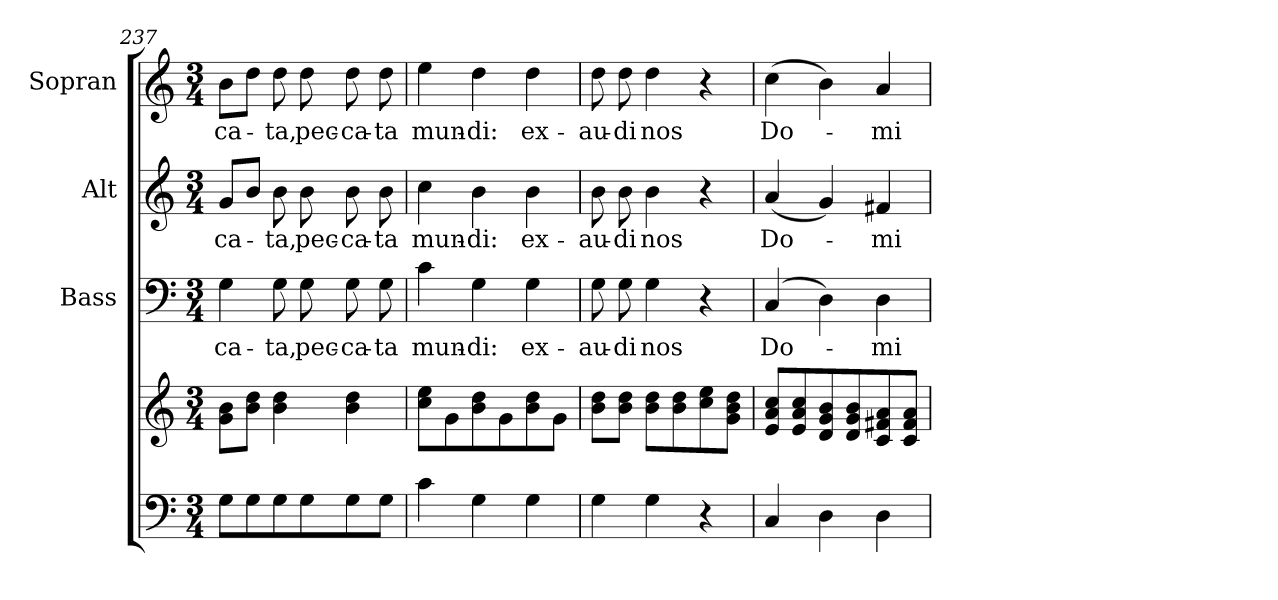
**kern	**kern	**kern	**text	**kern	**text	**kern	**text
*part4	*part4	*part3	*part3	*part2	*part2	*part1	*part1
*staff5	*staff4	*staff3	*staff3	*staff2	*staff2	*staff1	*staff1
*	*	*I"Bass	*	*I"Alt	*	*I"Sopran	*
*	*	*I'B.	*	*I'A.	*	*I'S.	*
*clefF4	*clefG2	*clefF4	*	*clefG2	*	*clefG2	*
*k[]	*k[]	*k[]	*	*k[]	*	*k[]	*
*C:	*C:	*C:	*	*C:	*	*C:	*
*M3/4	*M3/4	*M3/4	*	*M3/4	*	*M3/4	*
=237	=237	=237	=237	=237	=237	=237	=237
!	!	!	!LO:LY:b	!	!LO:LY:b	!	!LO:LY:b
8G\L	8g\ 8b\L	4G\	-ca-	8g/L	-ca-	8b\L	-ca-
8G\	8b\ 8dd\J	.	.	8b/J	.	8dd\J	.
!	!	!	!LO:LY:b	!	!LO:LY:b	!	!LO:LY:b
8G\	4b\ 4dd\	8G\	-ta,	8b\	-ta,	8dd\	-ta,
!	!	!	!LO:LY:b	!	!LO:LY:b	!	!LO:LY:b
8G\	.	8G\	pec-	8b\	pec-	8dd\	pec-
!	!	!	!LO:LY:b	!	!LO:LY:b	!	!LO:LY:b
8G\	4b\ 4dd\	8G\	-ca-	8b\	-ca-	8dd\	-ca-
!	!	!	!LO:LY:b	!	!LO:LY:b	!	!LO:LY:b
8G\J	.	8G\	-ta	8b\	-ta	8dd\	-ta
!!LO:LB:g=z
=238	=238	=238	=238	=238	=238	=238	=238
!	!	!	!LO:LY:b	!	!LO:LY:b	!	!LO:LY:b
4c\	8cc\ 8ee\L	4c\	mun-	4cc\	mun-	4ee\	mun-
.	8g\	.	.	.	.	.	.
!	!	!	!LO:LY:b	!	!LO:LY:b	!	!LO:LY:b
4G\	8b\ 8dd\	4G\	-di:	4b\	-di:	4dd\	-di:
.	8g\	.	.	.	.	.	.
!	!	!	!LO:LY:b	!	!LO:LY:b	!	!LO:LY:b
4G\	8b\ 8dd\	4G\	ex-	4b\	ex-	4dd\	ex-
.	8g\J	.	.	.	.	.	.
=239	=239	=239	=239	=239	=239	=239	=239
!	!	!	!LO:LY:b	!	!LO:LY:b	!	!LO:LY:b
4G\	8b\ 8dd\L	8G\	-au-	8b\	-au-	8dd\	-au-
!	!	!	!LO:LY:b	!	!LO:LY:b	!	!LO:LY:b
.	8b\ 8dd\J	8G\	-di	8b\	-di	8dd\	-di
!	!	!	!LO:LY:b	!	!LO:LY:b	!	!LO:LY:b
4G\	8b\ 8dd\L	4G\	nos	4b\	nos	4dd\	nos
.	8b\ 8dd\	.	.	.	.	.	.
4r	8cc\ 8ee\	4r	.	4r	.	4r	.
.	8g\ 8b\ 8dd\J	.	.	.	.	.	.
=240	=240	=240	=240	=240	=240	=240	=240
!	!	!	!LO:LY:b	!	!LO:LY:b	!	!LO:LY:b
4C/	8e/ 8a/ 8cc/L	(4C/	Do-	(<4a/	Do-	(>4cc\	Do-
.	8e/ 8a/ 8cc/	.	.	.	.	.	.
4D\	8d/ 8g/ 8b/	4D\)	.	4g/)	.	4b\)	.
.	8d/ 8g/ 8b/	.	.	.	.	.	.
!	!	!	!LO:LY:b	!	!LO:LY:b	!	!LO:LY:b
4D\	8c/ 8f#X/ 8a/	4D\	-mi-	4f#X/	-mi-	4a/	-mi-
.	8c/ 8f#/ 8a/J	.	.	.	.	.	.
=	=	=	=	=	=	=	=
*-	*-	*-	*-	*-	*-	*-	*-
